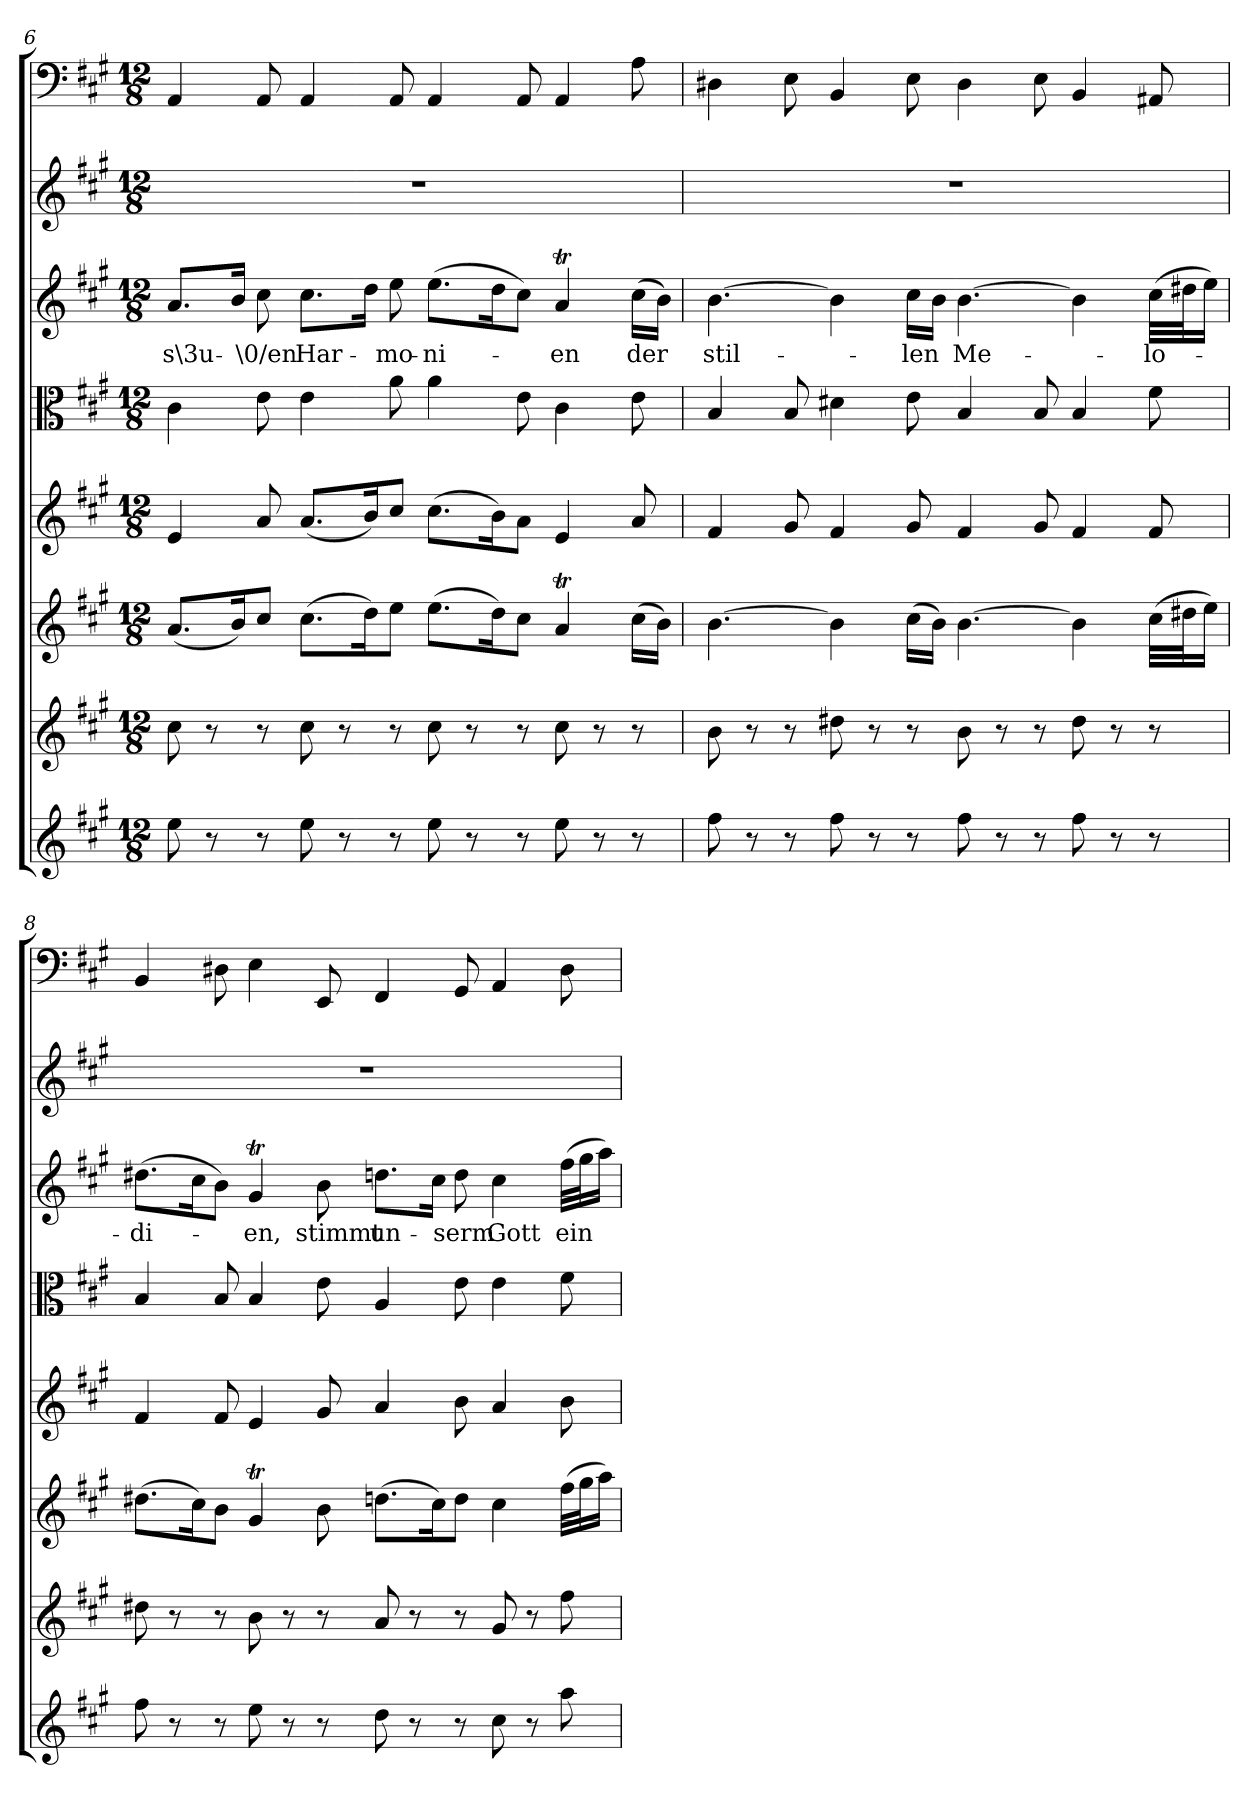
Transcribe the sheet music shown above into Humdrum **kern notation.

**kern	**kern	**kern	**kern	**kern	**kern	**text	**kern	**kern
*part8	*part7	*part6	*part5	*part4	*part3	*part3	*part2	*part1
*staff8	*staff7	*staff6	*staff5	*staff4	*staff3	*staff3	*staff2	*staff1
*clefG2	*clefG2	*clefG2	*clefG2	*clefC3	*clefG2	*	*clefG2	*clefF4
*k[f#c#g#]	*k[f#c#g#]	*k[f#c#g#]	*k[f#c#g#]	*k[f#c#g#]	*k[f#c#g#]	*	*k[f#c#g#]	*k[f#c#g#]
*A:	*A:	*A:	*A:	*A:	*A:	*	*A:	*A:
*M12/8	*M12/8	*M12/8	*M12/8	*M12/8	*M12/8	*	*M12/8	*M12/8
=6	=6	=6	=6	=6	=6	=6	=6	=6
8ee\	8cc#\	(8.a/L	4e"/	4c#"\	8.a"/L	s\3u-	1.r	4AA"/
8r	8r	.	.	.	.	.	.	.
.	.	16b/K)	.	.	16b"/Jk	.	.	.
8r	8r	8cc#/J	8a"/	8e"\	8cc#"\	-\0/en	.	8AA"/
8ee\	8cc#\	(8.cc#\L	(8.a"/L	4e"\	8.cc#"\L	Har-	.	4AA"/
8r	8r	.	.	.	.	.	.	.
.	.	16dd\K)	16b"/K)	.	16dd"\Jk	.	.	.
8r	8r	8ee\J	8cc#"/J	8a"\	8ee"\	-mo-	.	8AA"/
8ee\	8cc#\	(8.ee\L	(8.cc#"\L	4a"\	(8.ee"\L	-ni-	.	4AA"/
8r	8r	.	.	.	.	.	.	.
.	.	16dd\K)	16b"\K)	.	16dd"\K	.	.	.
8r	8r	8cc#\J	8a"\J	8e"\	8cc#"\J)	.	.	8AA"/
8ee\	8cc#\	4aT/	4e"/	4c#"\	4aT"/	-en	.	4AA"/
8r	8r	.	.	.	.	.	.	.
8r	8r	(16cc#\LL	8a"/	8e"\	(16cc#"\LL	der	.	8A"\
.	.	16b\JJ)	.	.	16b"\JJ)	.	.	.
=7	=7	=7	=7	=7	=7	=7	=7	=7
8ff#\	8b\	[4.b\	4f#"/	4B"/	[4.b"\	stil-	1.r	4D#X"\
8r	8r	.	.	.	.	.	.	.
8r	8r	.	8g#"/	8B"/	.	.	.	8E"\
8ff#\	8dd#X\	4b\]	4f#"/	4d#X"\	4b"\]	.	.	4BB"/
8r	8r	.	.	.	.	.	.	.
8r	8r	(16cc#\LL	8g#"/	8e"\	16cc#"\LL	-len	.	8E"\
.	.	16b\JJ)	.	.	16b"\JJ	.	.	.
8ff#\	8b\	[4.b\	4f#"/	4B"/	[4.b"\	Me-	.	4D#"\
8r	8r	.	.	.	.	.	.	.
8r	8r	.	8g#"/	8B"/	.	.	.	8E"\
8ff#\	8dd#\	4b\]	4f#"/	4B"/	4b"\]	.	.	4BB"/
8r	8r	.	.	.	.	.	.	.
8r	8r	(32cc#\LLL	8f#"/	8f#"\	(32cc#"\LLL	-lo-	.	8AA#X"/
.	.	32dd#X\J	.	.	32dd#X"\J	.	.	.
.	.	16ee\JJ)	.	.	16ee"\JJ)	.	.	.
=8	=8	=8	=8	=8	=8	=8	=8	=8
8ff#\	8dd#X\	(8.dd#X\L	4f#"/	4B"/	(8.dd#X"\L	-di-	1.r	4BB"/
8r	8r	.	.	.	.	.	.	.
.	.	16cc#\K)	.	.	16cc#"\K	.	.	.
8r	8r	8b\J	8f#"/	8B"/	8b"\J)	.	.	8D#X"\
8ee\	8b\	4g#t/	4e"/	4B"/	4g#t"/	-en,	.	4E"\
8r	8r	.	.	.	.	.	.	.
8r	8r	8b\	8g#"/	8e"\	8b"\	stimmt	.	8EE"/
8dd\	8a/	(8.ddn\L	4a"/	4A"/	8.ddn"\L	un-	.	4FF#"/
8r	8r	.	.	.	.	.	.	.
.	.	16cc#\K)	.	.	16cc#"\Jk	.	.	.
8r	8r	8dd\J	8b"\	8e"\	8dd"\	-serm	.	8GG#"/
8cc#\	8g#/	4cc#\	4a"/	4e"\	4cc#"\	Gott	.	4AA"/
8r	8r	.	.	.	.	.	.	.
8aa\	8ff#\	(32ff#\LLL	8b"\	8f#"\	(32ff#"\LLL	ein	.	8D#"\
.	.	32gg#\J	.	.	32gg#"\J	.	.	.
.	.	16aa\JJ)	.	.	16aa"\JJ)	.	.	.
=	=	=	=	=	=	=	=	=
*-	*-	*-	*-	*-	*-	*-	*-	*-
